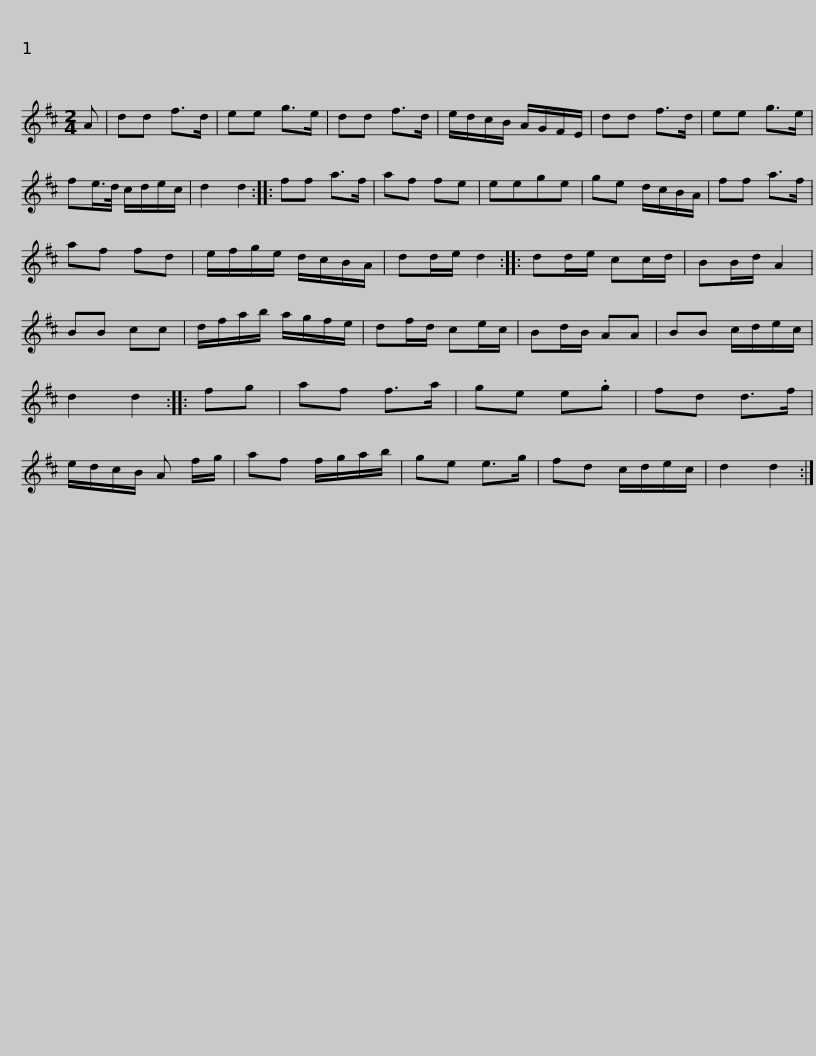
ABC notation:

X:1
L:1/8
M:2/4
I:linebreak $
K:D
V:1 treble
V:1
 A | dd f>d | ee g>e | dd f>d | e/d/c/B/ A/G/F/E/ | %5
 dd f>d | ee g>e | fe/>d/ c/d/e/c/ | d2 d2 ::$ ff a>f | %10
 af fe | eege | ge d/c/B/A/ | ff a>f | af fd | %15
 e/f/g/e/ d/c/B/A/ | dd/e/ d2 ::$ dd/e/ cc/d/ | BB/d/ A2 | BB cc | %20
 d/f/a/b/ a/g/f/e/ | df/d/ ce/c/ | Bd/B/ AA | BB c/d/e/c/ | d2 d2 :: %25
 fg |$ af f>a | ge e.g | fd d>f | e/d/c/B/ A f/g/ | %30
 af f/g/a/b/ | ge e>g | fd c/d/e/c/ | d2 d2 :| %34
